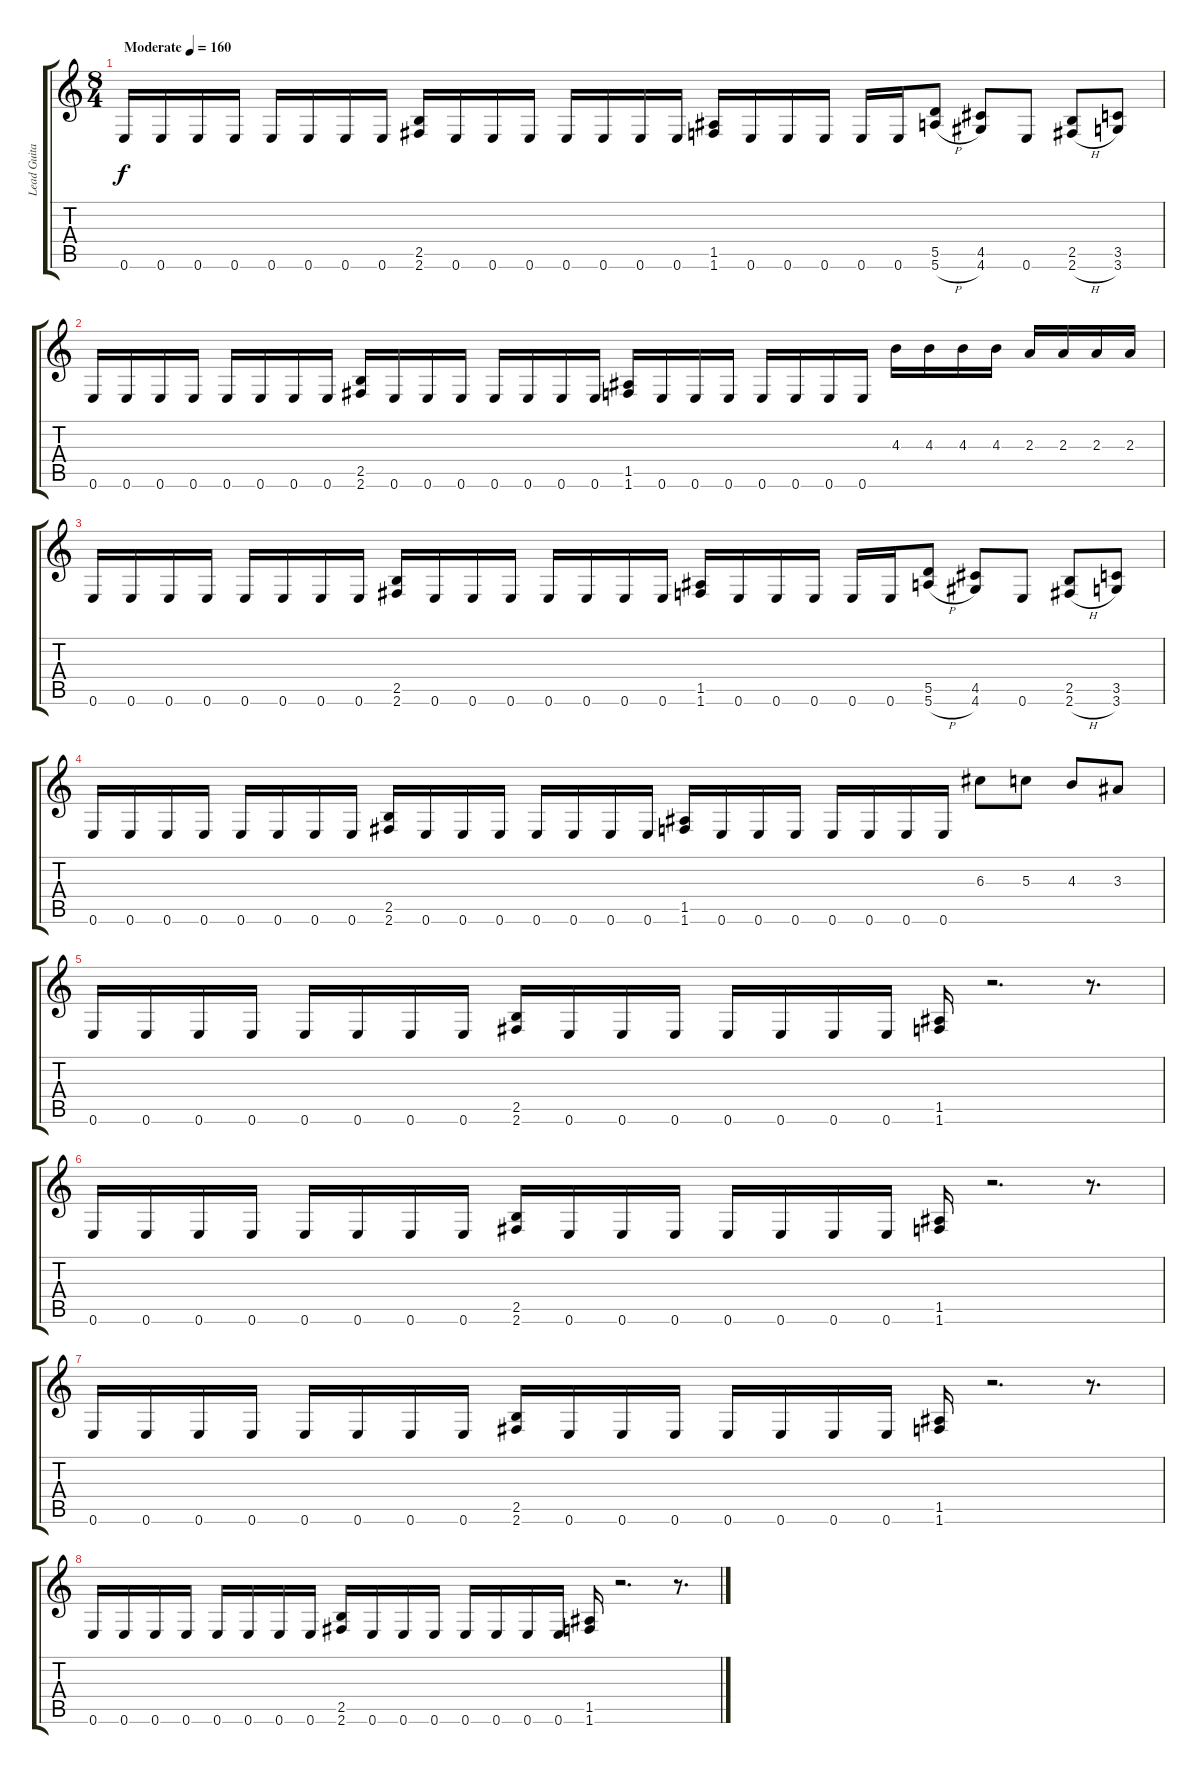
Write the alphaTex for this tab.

\track ("Lead Guitar" "Lead Guita") {instrument distortionguitar}
\staff {score tabs}
\tuning (E4 B3 G3 D3 A2 E2) {hide}
\ts (8 4)
\tempo (160 "Moderate")
\clef g2
\ks c
0.6.16{dy f instrument distortionguitar} 0.6.16 0.6.16 0.6.16 0.6.16 0.6.16 0.6.16 0.6.16 (2.5 2.6).16 0.6.16 0.6.16 0.6.16 0.6.16 0.6.16 0.6.16 0.6.16 (1.5 1.6).16 0.6.16 0.6.16 0.6.16 0.6.16 0.6.16 (5.5 5.6{h}).8 (4.5 4.6).8 0.6.8 (2.5 2.6{h}).8 (3.5 3.6).8 |
0.6.16 0.6.16 0.6.16 0.6.16 0.6.16 0.6.16 0.6.16 0.6.16 (2.5 2.6).16 0.6.16 0.6.16 0.6.16 0.6.16 0.6.16 0.6.16 0.6.16 (1.5 1.6).16 0.6.16 0.6.16 0.6.16 0.6.16 0.6.16 0.6.16 0.6.16 4.3.16 4.3.16 4.3.16 4.3.16 2.3.16 2.3.16 2.3.16 2.3.16 |
0.6.16 0.6.16 0.6.16 0.6.16 0.6.16 0.6.16 0.6.16 0.6.16 (2.5 2.6).16 0.6.16 0.6.16 0.6.16 0.6.16 0.6.16 0.6.16 0.6.16 (1.5 1.6).16 0.6.16 0.6.16 0.6.16 0.6.16 0.6.16 (5.5 5.6{h}).8 (4.5 4.6).8 0.6.8 (2.5 2.6{h}).8 (3.5 3.6).8 |
0.6.16 0.6.16 0.6.16 0.6.16 0.6.16 0.6.16 0.6.16 0.6.16 (2.5 2.6).16 0.6.16 0.6.16 0.6.16 0.6.16 0.6.16 0.6.16 0.6.16 (1.5 1.6).16 0.6.16 0.6.16 0.6.16 0.6.16 0.6.16 0.6.16 0.6.16 6.3.8 5.3.8 4.3.8 3.3.8 |
0.6.16 0.6.16 0.6.16 0.6.16 0.6.16 0.6.16 0.6.16 0.6.16 (2.5 2.6).16 0.6.16 0.6.16 0.6.16 0.6.16 0.6.16 0.6.16 0.6.16 (1.5 1.6).16 r.2{d} r.8{d} |
0.6.16 0.6.16 0.6.16 0.6.16 0.6.16 0.6.16 0.6.16 0.6.16 (2.5 2.6).16 0.6.16 0.6.16 0.6.16 0.6.16 0.6.16 0.6.16 0.6.16 (1.5 1.6).16 r.2{d} r.8{d} |
0.6.16 0.6.16 0.6.16 0.6.16 0.6.16 0.6.16 0.6.16 0.6.16 (2.5 2.6).16 0.6.16 0.6.16 0.6.16 0.6.16 0.6.16 0.6.16 0.6.16 (1.5 1.6).16 r.2{d} r.8{d} |
0.6.16 0.6.16 0.6.16 0.6.16 0.6.16 0.6.16 0.6.16 0.6.16 (2.5 2.6).16 0.6.16 0.6.16 0.6.16 0.6.16 0.6.16 0.6.16 0.6.16 (1.5 1.6).16 r.2{d} r.8{d}
